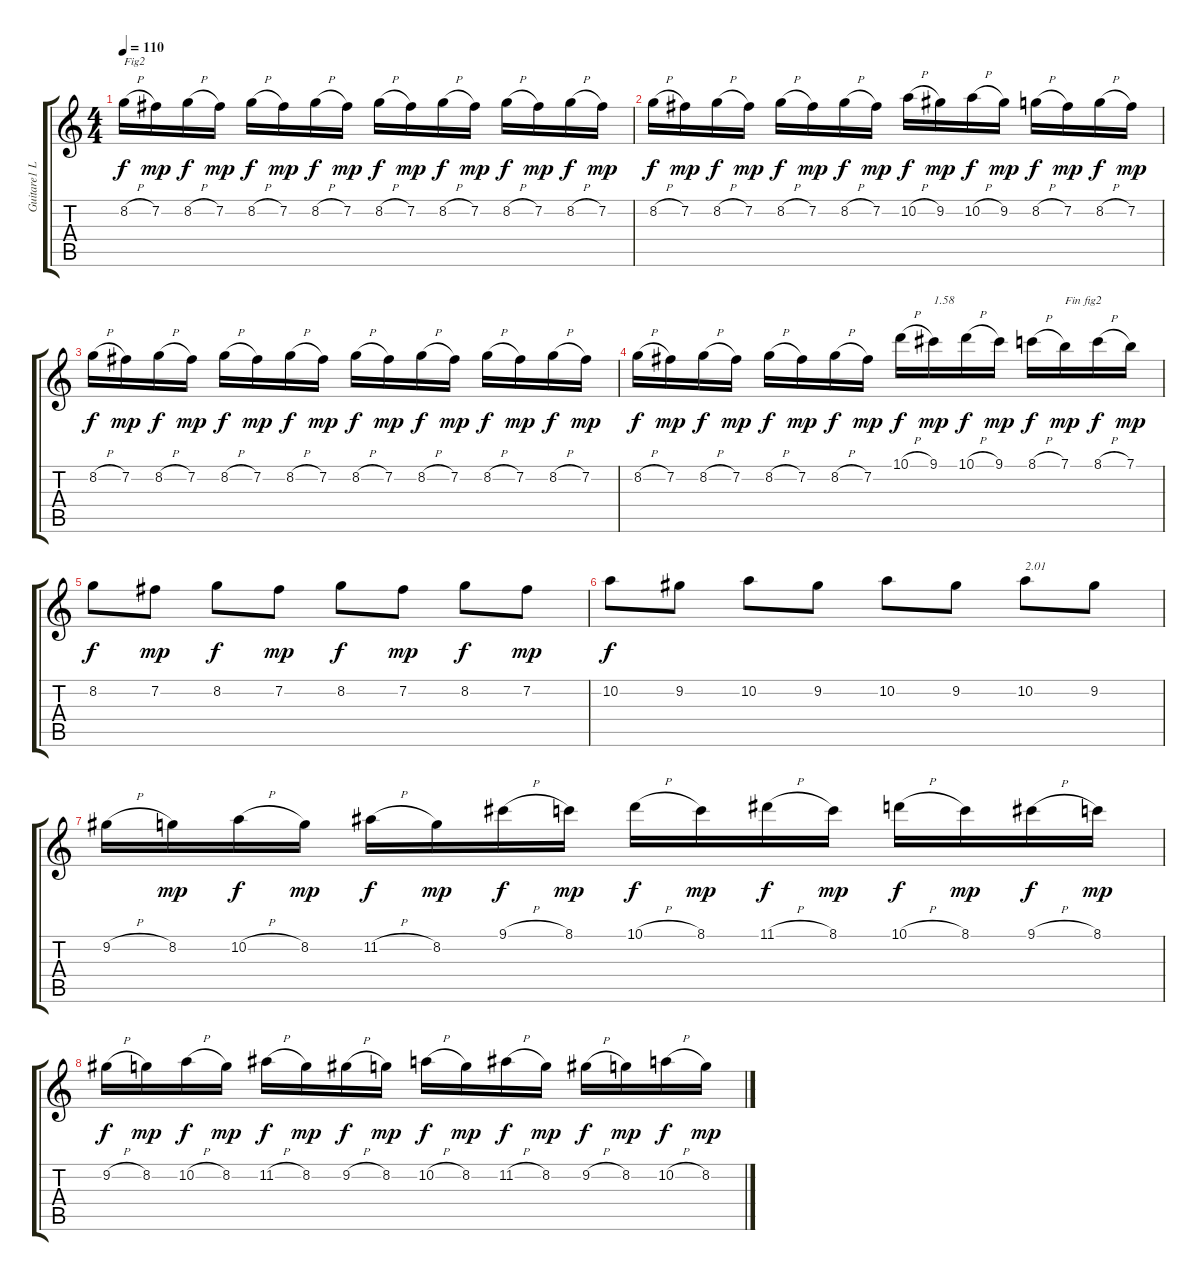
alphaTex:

\track ("Guitare1 Live" "Guitare1 L") {instrument overdrivenguitar}
\staff {score tabs}
\tuning (E4 B3 G3 D3 A2 E2) {hide}
\ts (4 4)
\tempo 110
\clef g2
\ks c
8.2{h}.16{txt "Fig2" dy f} 7.2.16{dy mp} 8.2{h}.16{dy f} 7.2.16{dy mp} 8.2{h}.16{dy f} 7.2.16{dy mp} 8.2{h}.16{dy f} 7.2.16{dy mp} 8.2{h}.16{dy f} 7.2.16{dy mp} 8.2{h}.16{dy f} 7.2.16{dy mp} 8.2{h}.16{dy f} 7.2.16{dy mp} 8.2{h}.16{dy f} 7.2.16{dy mp} |
8.2{h}.16{dy f} 7.2.16{dy mp} 8.2{h}.16{dy f} 7.2.16{dy mp} 8.2{h}.16{dy f} 7.2.16{dy mp} 8.2{h}.16{dy f} 7.2.16{dy mp} 10.2{h}.16{dy f} 9.2.16{dy mp} 10.2{h}.16{dy f} 9.2.16{dy mp} 8.2{h}.16{dy f} 7.2.16{dy mp} 8.2{h}.16{dy f} 7.2.16{dy mp} |
8.2{h}.16{dy f} 7.2.16{dy mp} 8.2{h}.16{dy f} 7.2.16{dy mp} 8.2{h}.16{dy f} 7.2.16{dy mp} 8.2{h}.16{dy f} 7.2.16{dy mp} 8.2{h}.16{dy f} 7.2.16{dy mp} 8.2{h}.16{dy f} 7.2.16{dy mp} 8.2{h}.16{dy f} 7.2.16{dy mp} 8.2{h}.16{dy f} 7.2.16{dy mp} |
8.2{h}.16{dy f} 7.2.16{dy mp} 8.2{h}.16{dy f} 7.2.16{dy mp} 8.2{h}.16{dy f} 7.2.16{dy mp} 8.2{h}.16{dy f} 7.2.16{dy mp} 10.1{h}.16{dy f} 9.1.16{txt "1.58" dy mp} 10.1{h}.16{dy f} 9.1.16{dy mp} 8.1{h}.16{dy f} 7.1.16{txt "Fin fig2" dy mp} 8.1{h}.16{dy f} 7.1.16{dy mp} |
8.2.8{dy f} 7.2.8{dy mp} 8.2.8{dy f} 7.2.8{dy mp} 8.2.8{dy f} 7.2.8{dy mp} 8.2.8{dy f} 7.2.8{dy mp} |
10.2.8{dy f} 9.2.8 10.2.8 9.2.8 10.2.8 9.2.8 10.2.8{txt "2.01"} 9.2.8 |
9.2{h}.16 8.2.16{dy mp} 10.2{h}.16{dy f} 8.2.16{dy mp} 11.2{h}.16{dy f} 8.2.16{dy mp} 9.1{h}.16{dy f} 8.1.16{dy mp} 10.1{h}.16{dy f} 8.1.16{dy mp} 11.1{h}.16{dy f} 8.1.16{dy mp} 10.1{h}.16{dy f} 8.1.16{dy mp} 9.1{h}.16{dy f} 8.1.16{dy mp} |
9.2{h}.16{dy f} 8.2.16{dy mp} 10.2{h}.16{dy f} 8.2.16{dy mp} 11.2{h}.16{dy f} 8.2.16{dy mp} 9.2{h}.16{dy f} 8.2.16{dy mp} 10.2{h}.16{dy f} 8.2.16{dy mp} 11.2{h}.16{dy f} 8.2.16{dy mp} 9.2{h}.16{dy f} 8.2.16{dy mp} 10.2{h}.16{dy f} 8.2.16{dy mp}
